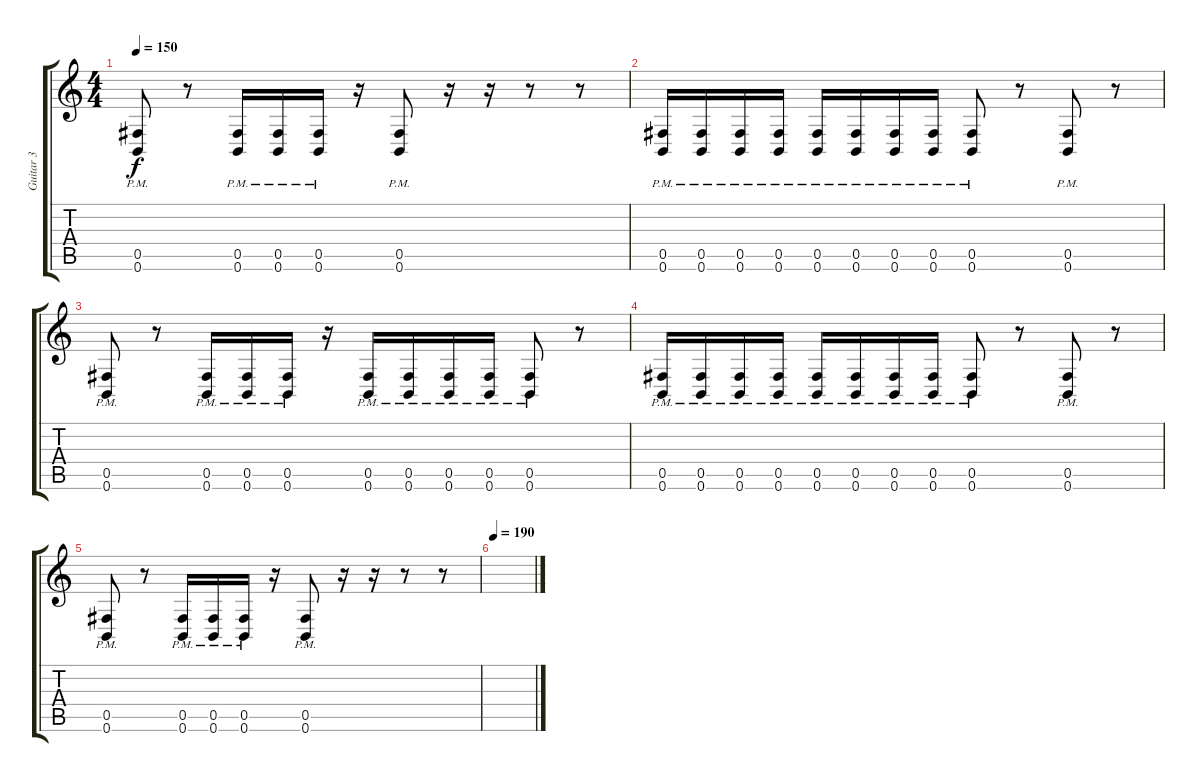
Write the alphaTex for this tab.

\track ("Guitar 3" "Guitar 3") {instrument distortionguitar}
\staff {score tabs}
\tuning (Db4 Ab3 E3 B2 Gb2 B1) {hide}
\ts (4 4)
\tempo 150
\clef g2
\ks c
(0.5{pm} 0.6{pm}).8{dy f} r.8 (0.5{pm} 0.6{pm}).16 (0.5{pm} 0.6{pm}).16 (0.5{pm} 0.6{pm}).16 r.16 (0.5{pm} 0.6{pm}).8 r.16 r.16 r.8 r.8 |
(0.5{pm} 0.6{pm}).16 (0.5{pm} 0.6{pm}).16 (0.5{pm} 0.6{pm}).16 (0.5{pm} 0.6{pm}).16 (0.5{pm} 0.6{pm}).16 (0.5{pm} 0.6{pm}).16 (0.5{pm} 0.6{pm}).16 (0.5{pm} 0.6{pm}).16 (0.5{pm} 0.6{pm}).8 r.8 (0.5{pm} 0.6{pm}).8 r.8 |
(0.5{pm} 0.6{pm}).8 r.8 (0.5{pm} 0.6{pm}).16 (0.5{pm} 0.6{pm}).16 (0.5{pm} 0.6{pm}).16 r.16 (0.5{pm} 0.6{pm}).16 (0.5{pm} 0.6{pm}).16 (0.5{pm} 0.6{pm}).16 (0.5{pm} 0.6{pm}).16 (0.5{pm} 0.6{pm}).8 r.8 |
(0.5{pm} 0.6{pm}).16 (0.5{pm} 0.6{pm}).16 (0.5{pm} 0.6{pm}).16 (0.5{pm} 0.6{pm}).16 (0.5{pm} 0.6{pm}).16 (0.5{pm} 0.6{pm}).16 (0.5{pm} 0.6{pm}).16 (0.5{pm} 0.6{pm}).16 (0.5{pm} 0.6{pm}).8 r.8 (0.5{pm} 0.6{pm}).8 r.8 |
(0.5{pm} 0.6{pm}).8 r.8 (0.5{pm} 0.6{pm}).16 (0.5{pm} 0.6{pm}).16 (0.5{pm} 0.6{pm}).16 r.16 (0.5{pm} 0.6{pm}).8 r.16 r.16 r.8 r.8 |
\tempo 190
